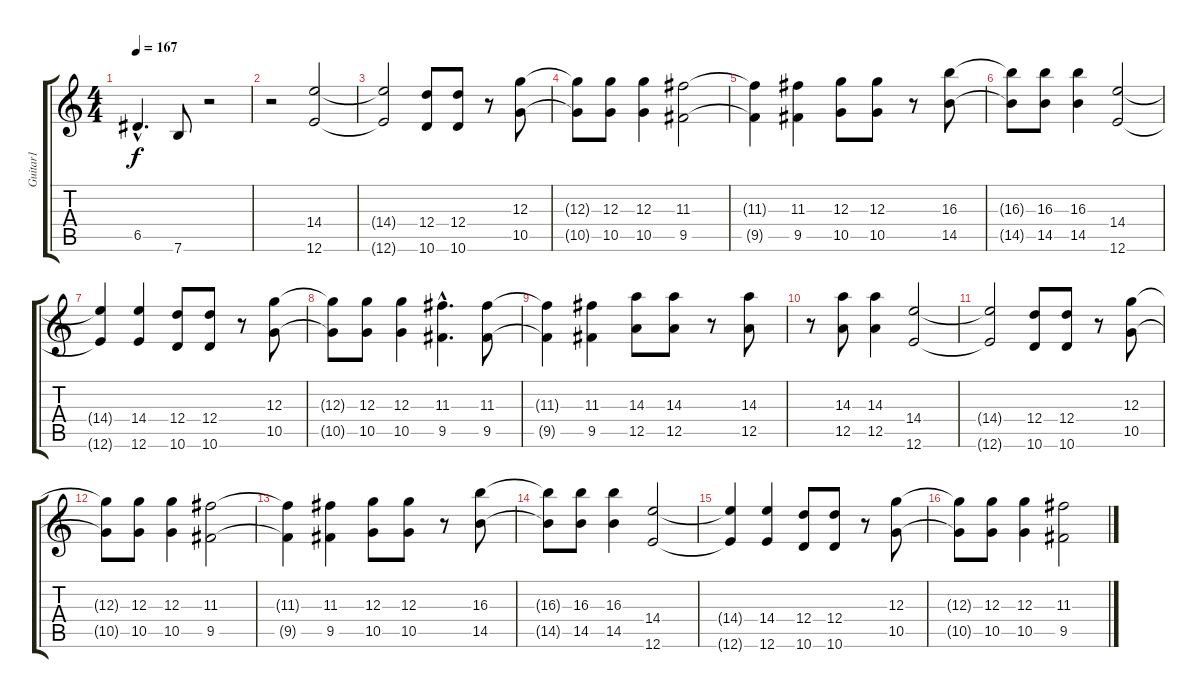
\track ("Guitar1" "Guitar1") {instrument distortionguitar}
\staff {score tabs}
\tuning (E4 B3 G3 D3 A2 E2) {hide}
\ts (4 4)
\tempo 167
\clef g2
\ks c
6.5{hac}.4{d dy f} 7.6.8 r.2 |
r.2 (14.4 12.6).2 |
(14.4{t} 12.6{t}).2 (12.4 10.6).8 (12.4 10.6).8 r.8 (12.3 10.5).8 |
(12.3{t} 10.5{t}).8 (12.3 10.5).8 (12.3 10.5).4 (11.3 9.5).2 |
(11.3{t} 9.5{t}).4 (11.3 9.5).4 (12.3 10.5).8 (12.3 10.5).8 r.8 (16.3 14.5).8 |
(16.3{t} 14.5{t}).8 (16.3 14.5).8 (16.3 14.5).4 (14.4 12.6).2 |
(14.4{t} 12.6{t}).4 (14.4 12.6).4 (12.4 10.6).8 (12.4 10.6).8 r.8 (12.3 10.5).8 |
(12.3{t} 10.5{t}).8 (12.3 10.5).8 (12.3 10.5).4 (11.3{hac} 9.5{hac}).4{d} (11.3 9.5).8 |
(11.3{t} 9.5{t}).4 (11.3 9.5).4 (14.3 12.5).8 (14.3 12.5).8 r.8 (14.3 12.5).8 |
r.8 (14.3 12.5).8 (14.3 12.5).4 (14.4 12.6).2 |
(14.4{t} 12.6{t}).2 (12.4 10.6).8 (12.4 10.6).8 r.8 (12.3 10.5).8 |
(12.3{t} 10.5{t}).8 (12.3 10.5).8 (12.3 10.5).4 (11.3 9.5).2 |
(11.3{t} 9.5{t}).4 (11.3 9.5).4 (12.3 10.5).8 (12.3 10.5).8 r.8 (16.3 14.5).8 |
(16.3{t} 14.5{t}).8 (16.3 14.5).8 (16.3 14.5).4 (14.4 12.6).2 |
(14.4{t} 12.6{t}).4 (14.4 12.6).4 (12.4 10.6).8 (12.4 10.6).8 r.8 (12.3 10.5).8 |
(12.3{t} 10.5{t}).8 (12.3 10.5).8 (12.3 10.5).4 (11.3 9.5).2
